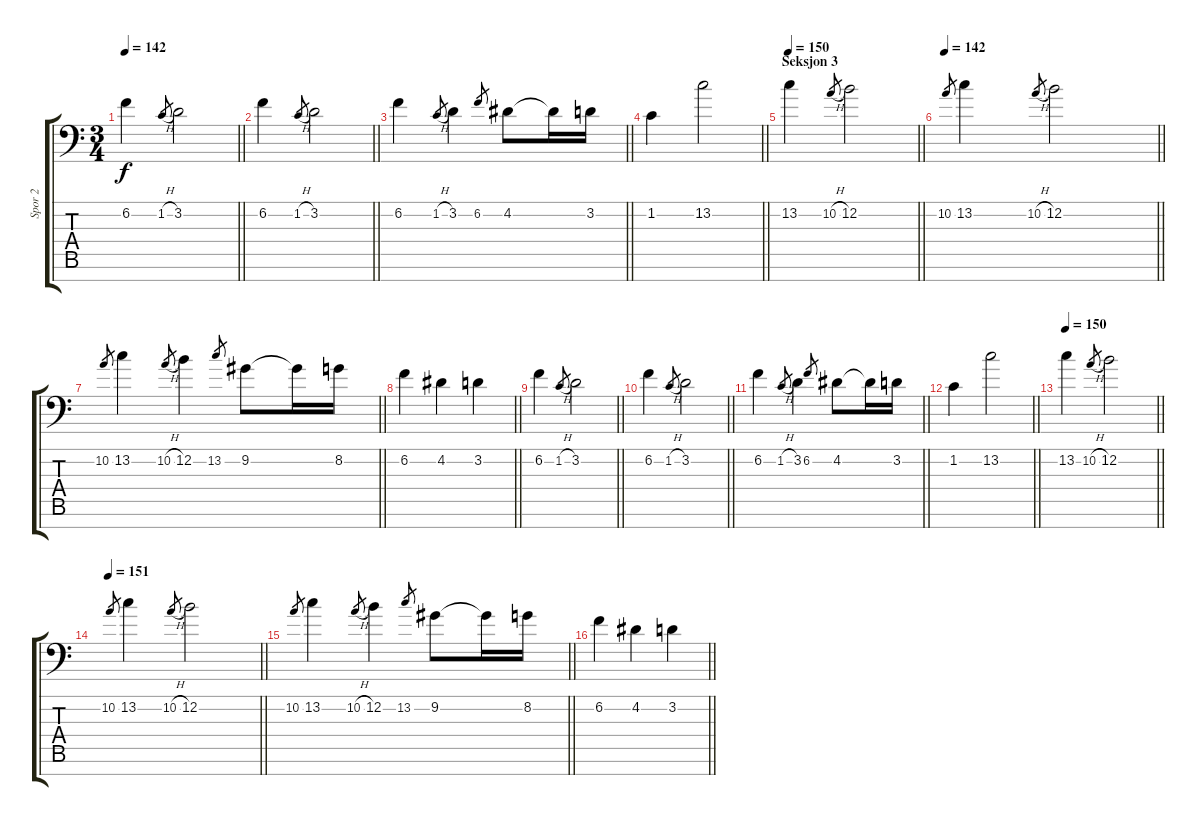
\track ("Spor 2" "Spor 2") {instrument acousticgrandpiano}
\staff {score tabs}
\tuning (E4 B3 G3 D3 A2 E2 C-1) {hide}
\ts (3 4)
\tempo 142
\clef f4
\barLineRight lightlight
\ks c
6.2.4{dy f} 1.2{h}.8{gr} 3.2.2 |
\barLineRight lightlight
6.2.4 1.2{h}.8{gr} 3.2.2 |
\barLineRight lightlight
6.2.4 1.2{h}.8{gr} 3.2.4 6.2.8{gr} 4.2.8 4.2{t}.16 3.2.16 |
\barLineRight lightlight
1.2.4 13.2.2 |
\section ("" "Seksjon 3")
\tempo 142
\tempo 150
\barLineRight lightlight
13.2.4 10.2{h}.8{gr} 12.2.2 |
\tempo 142
\barLineRight lightlight
10.2.8{gr} 13.2.4 10.2{h}.8{gr} 12.2.2 |
\barLineRight lightlight
10.2.8{gr} 13.2.4 10.2{h}.8{gr} 12.2.4 13.2.8{gr} 9.2.8 9.2{t}.16 8.2.16 |
\barLineRight lightlight
6.2.4 4.2.4 3.2.4 |
\barLineRight lightlight
6.2.4 1.2{h}.8{gr} 3.2.2 |
\barLineRight lightlight
6.2.4 1.2{h}.8{gr} 3.2.2 |
\barLineRight lightlight
6.2.4 1.2{h}.8{gr} 3.2.4 6.2.8{gr} 4.2.8 4.2{t}.16 3.2.16 |
\barLineRight lightlight
1.2.4 13.2.2 |
\tempo 142
\tempo 150
\barLineRight lightlight
13.2.4 10.2{h}.8{gr} 12.2.2 |
\tempo 142
\tempo 151
\barLineRight lightlight
10.2.8{gr} 13.2.4 10.2{h}.8{gr} 12.2.2 |
\barLineRight lightlight
10.2.8{gr} 13.2.4 10.2{h}.8{gr} 12.2.4 13.2.8{gr} 9.2.8 9.2{t}.16 8.2.16 |
\barLineRight lightlight
6.2.4 4.2.4 3.2.4
